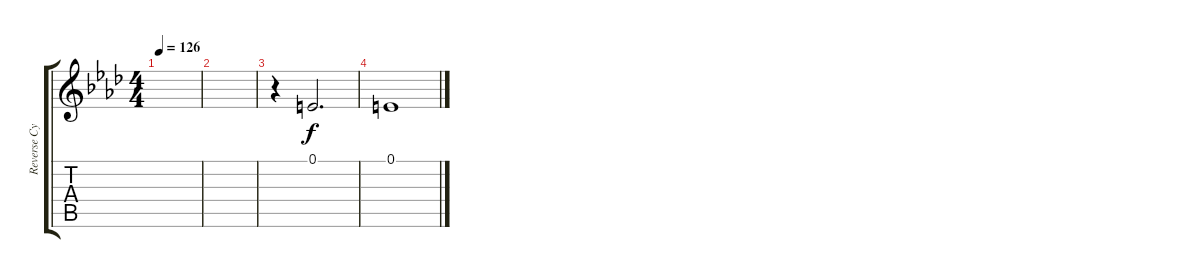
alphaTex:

\track ("Reverse Cymbal" "Reverse Cy") {instrument reversecymbal}
\staff {score tabs}
\tuning (E4 B3 G3 D3 A2 E2) {hide}
\ts (4 4)
\tempo 126
\clef g2
\ks ab
|
|
r.4 0.1.2{d} |
0.1.1
